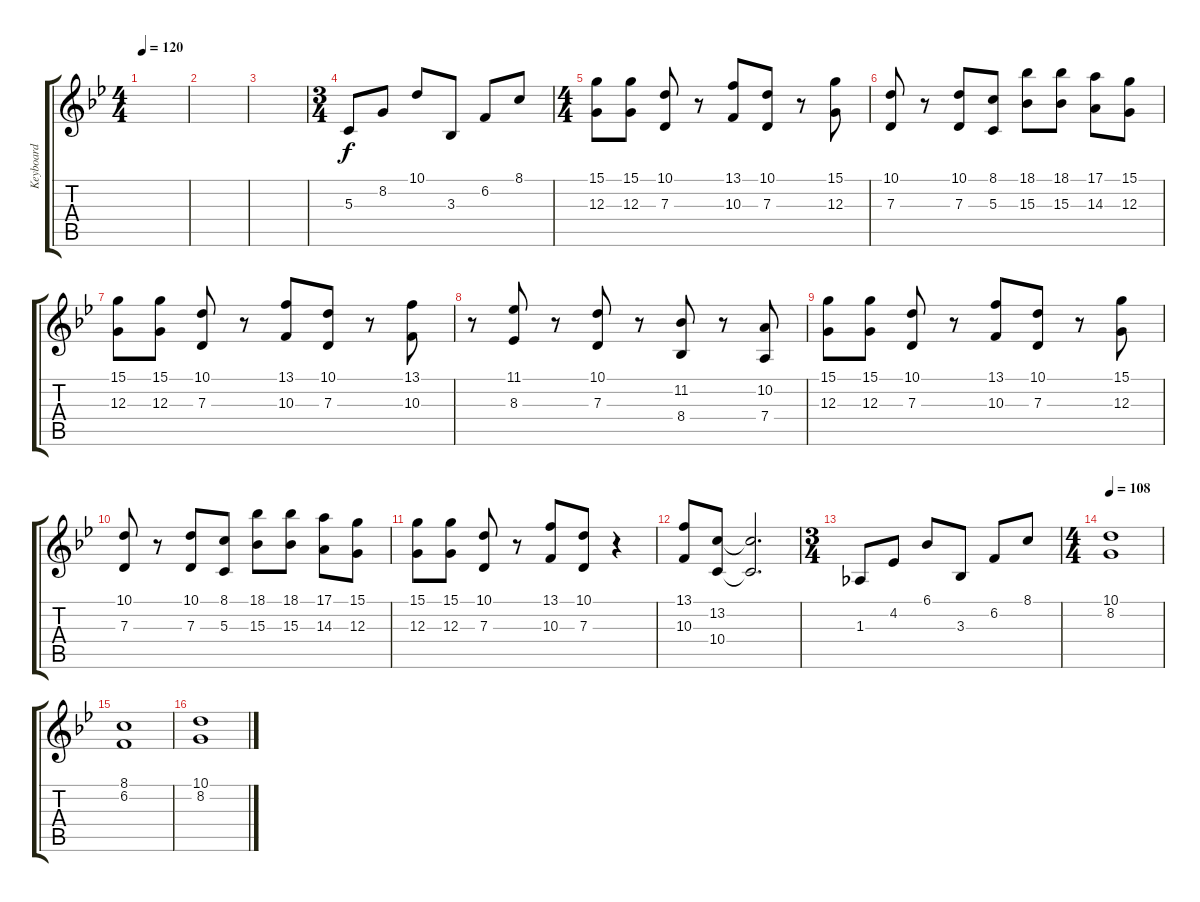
\track ("Keyboard" "Keyboard") {instrument churchorgan}
\staff {score tabs}
\tuning (E4 B3 G3 D3 A2 E2) {hide}
\ts (4 4)
\tempo 120
\clef g2
\ks bb
|
|
|
\ts (3 4)
5.3.8 8.2.8 10.1.8 3.3.8 6.2.8 8.1.8 |
\ts (4 4)
(15.1 12.3).8 (15.1 12.3).8 (10.1 7.3).8 r.8 (13.1 10.3).8 (10.1 7.3).8 r.8 (15.1 12.3).8 |
(10.1 7.3).8 r.8 (10.1 7.3).8 (8.1 5.3).8 (18.1 15.3).8 (18.1 15.3).8 (17.1 14.3).8 (15.1 12.3).8 |
(15.1 12.3).8 (15.1 12.3).8 (10.1 7.3).8 r.8 (13.1 10.3).8 (10.1 7.3).8 r.8 (13.1 10.3).8 |
r.8 (11.1 8.3).8 r.8 (10.1 7.3).8 r.8 (11.2 8.4).8 r.8 (10.2 7.4).8 |
(15.1 12.3).8 (15.1 12.3).8 (10.1 7.3).8 r.8 (13.1 10.3).8 (10.1 7.3).8 r.8 (15.1 12.3).8 |
(10.1 7.3).8 r.8 (10.1 7.3).8 (8.1 5.3).8 (18.1 15.3).8 (18.1 15.3).8 (17.1 14.3).8 (15.1 12.3).8 |
(15.1 12.3).8 (15.1 12.3).8 (10.1 7.3).8 r.8 (13.1 10.3).8 (10.1 7.3).8 r.4 |
(13.1 10.3).8 (13.2 10.4).8 (13.2{t} 10.4{t}).2{d} |
\ts (3 4)
1.3.8 4.2.8 6.1.8 3.3.8 6.2.8 8.1.8 |
\ts (4 4)
\tempo 108
(10.1 8.2).1 |
(8.1 6.2).1 |
(10.1 8.2).1
